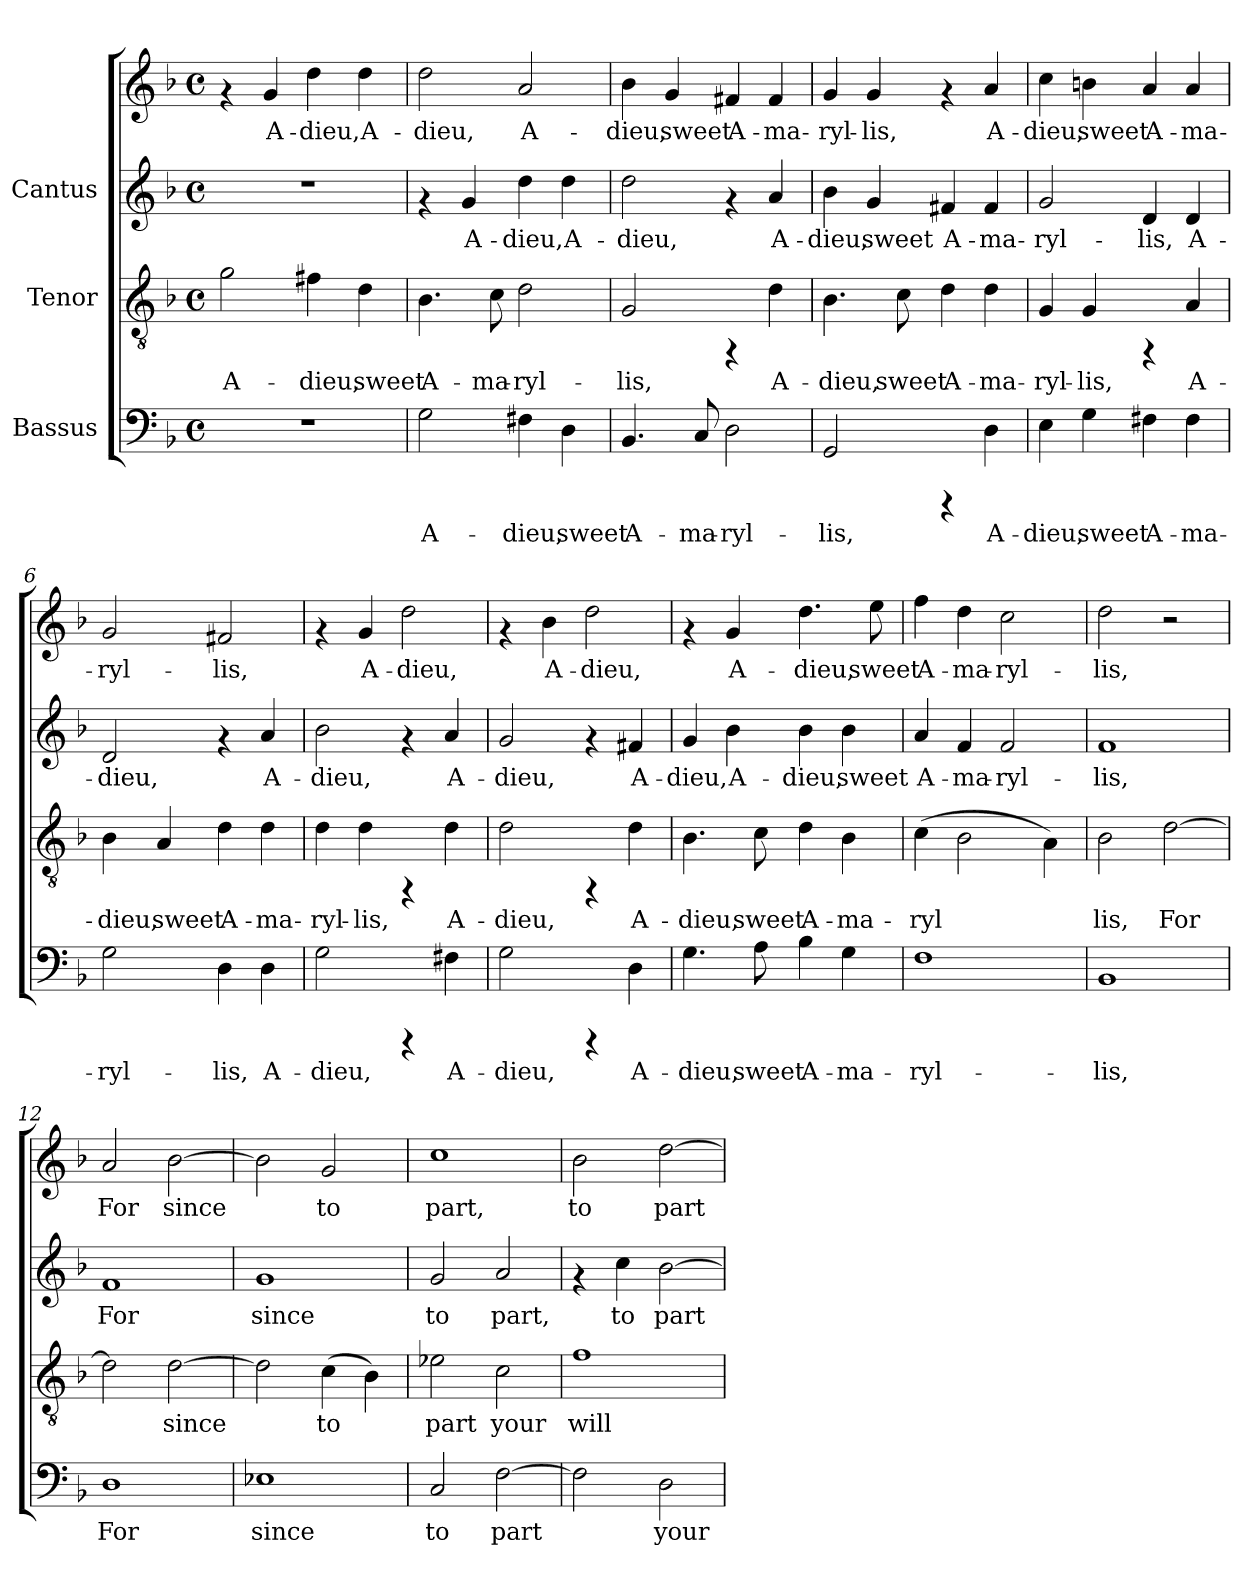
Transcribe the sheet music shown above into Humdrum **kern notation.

**kern	**text	**kern	**text	**kern	**text	**kern	**text
*part3	*part3	*part2	*part2	*part1	*part1	*part1	*part1
*staff4	*staff4	*staff3	*staff3	*staff2	*staff2	*staff1	*staff1
*I"Bassus	*	*I"Tenor	*	*I"Cantus	*	*	*
!!LO:PB:g=z
*stria5	*	*stria5	*	*stria5	*	*stria5	*
*clefF4	*	*clefGv2	*	*clefG2	*	*clefG2	*
*k[b-]	*	*k[b-]	*	*k[b-]	*	*k[b-]	*
*F:	*	*F:	*	*F:	*	*F:	*
*M4/4	*	*M4/4	*	*M4/4	*	*M4/4	*
*met(c)	*	*met(c)	*	*met(c)	*	*met(c)	*
*MM108	*	*MM108	*	*MM108	*	*MM108	*
=1	=1	=1	=1	=1	=1	=1	=1
!	!	!	!LO:LY:b:cj	!	!	!	!
1r	.	2g\	A-	1r	.	4rf	.
!	!	!	!	!	!	!	!LO:LY:b:cj
.	.	.	.	.	.	4g/	A-
!	!	!	!LO:LY:b:cj	!	!	!	!LO:LY:b:cj
.	.	4f#X\	-dieu,	.	.	4dd\	-dieu,
!	!	!	!LO:LY:b:cj	!	!	!	!LO:LY:b:cj
.	.	4d\	sweet	.	.	4dd\	A-
=2	=2	=2	=2	=2	=2	=2	=2
!	!LO:LY:b:cj	!	!LO:LY:b:cj	!	!	!	!LO:LY:b:cj
2G\	A-	4.B-\	A-	4rf	.	2dd\	-dieu,
!	!	!	!	!	!LO:LY:b:cj	!	!
.	.	.	.	4g/	-A-	.	.
!	!	!	!LO:LY:b:cj	!	!	!	!
.	.	8c\	-ma-	.	.	.	.
!	!LO:LY:b:cj	!	!LO:LY:b:cj	!	!LO:LY:b:cj	!	!LO:LY:b:cj
4F#X\	-dieu,	2d\	-ryl-	4dd\	-dieu,	2a/	A-
!	!LO:LY:b:cj	!	!	!	!LO:LY:b:cj	!	!
4D\	sweet	.	.	4dd\	A-	.	.
=3	=3	=3	=3	=3	=3	=3	=3
!	!LO:LY:b:cj	!	!LO:LY:b:cj	!	!LO:LY:b:cj	!	!LO:LY:b:cj
4.BB-/	A-	2G/	-lis,	2dd\	-dieu,	4b-\	-dieu,
!	!	!	!	!	!	!	!LO:LY:b:cj
.	.	.	.	.	.	4g/	sweet
!	!LO:LY:b:cj	!	!	!	!	!	!
8C/	-ma-	.	.	.	.	.	.
!	!LO:LY:b:cj	!	!	!	!	!	!LO:LY:b:cj
2D\	-ryl-	4rFF	.	4rf	.	4f#X/	A-
!	!	!	!LO:LY:b:cj	!	!LO:LY:b:cj	!	!LO:LY:b:cj
.	.	4d\	A-	4a/	A-	4f#/	-ma-
=4	=4	=4	=4	=4	=4	=4	=4
!	!LO:LY:b:cj	!	!LO:LY:b:cj	!	!LO:LY:b:cj	!	!LO:LY:b:cj
2GG/	-lis,	4.B-\	-dieu,	4b-\	-dieu,	4g/	-ryl-
!	!	!	!	!	!LO:LY:b:cj	!	!LO:LY:b:cj
.	.	.	.	4g/	sweet	4g/	-lis,
!	!	!	!LO:LY:b:cj	!	!	!	!
.	.	8c\	sweet	.	.	.	.
!	!	!	!LO:LY:b:cj	!	!LO:LY:b:cj	!	!
4rCCC	.	4d\	A-	4f#X/	A-	4rf	.
!	!LO:LY:b:cj	!	!LO:LY:b:cj	!	!LO:LY:b:cj	!	!LO:LY:b:cj
4D\	A-	4d\	-ma-	4f#/	-ma-	4a/	A-
!!LO:LB:g=z
=5	=5	=5	=5	=5	=5	=5	=5
!	!LO:LY:b:cj	!	!LO:LY:b:cj	!	!LO:LY:b:cj	!	!LO:LY:b:cj
4E\	-dieu,	4G/	-ryl-	2g/	-ryl-	4cc\	-dieu,
!	!LO:LY:b:cj	!	!LO:LY:b:cj	!	!	!	!LO:LY:b:cj
4G\	sweet	4G/	-lis,	.	.	4bn\	sweet
!	!LO:LY:b:cj	!	!	!	!LO:LY:b:cj	!	!LO:LY:b:cj
4F#X\	A-	4rFF	.	4d/	-lis,	4a/	A-
!	!LO:LY:b:cj	!	!LO:LY:b:cj	!	!LO:LY:b:cj	!	!LO:LY:b:cj
4F#\	-ma-	4A/	A-	4d/	A-	4a/	-ma-
=6	=6	=6	=6	=6	=6	=6	=6
!	!LO:LY:b:cj	!	!LO:LY:b:cj	!	!LO:LY:b:cj	!	!LO:LY:b:cj
2G\	-ryl-	4B-\	-dieu,	2d/	dieu,	2g/	-ryl-
!	!	!	!LO:LY:b:cj	!	!	!	!
.	.	4A/	sweet	.	.	.	.
!	!LO:LY:b:cj	!	!LO:LY:b:cj	!	!	!	!LO:LY:b:cj
4D\	-lis,	4d\	A-	4rf	.	2f#X/	-lis,
!	!LO:LY:b:cj	!	!LO:LY:b:cj	!	!LO:LY:b:cj	!	!
4D\	A-	4d\	-ma-	4a/	A-	.	.
=7	=7	=7	=7	=7	=7	=7	=7
!	!LO:LY:b:cj	!	!LO:LY:b:cj	!	!LO:LY:b:cj	!	!
2G\	-dieu,	4d\	-ryl-	2b-\	dieu,	4rf	.
!	!	!	!LO:LY:b:cj	!	!	!	!LO:LY:b:cj
.	.	4d\	-lis,	.	.	4g/	-A-
!	!	!	!	!	!	!	!LO:LY:b:cj
4rCCC	.	4rFF	.	4rf	.	2dd\	-dieu,
!	!LO:LY:b:cj	!	!LO:LY:b:cj	!	!LO:LY:b:cj	!	!
4F#X\	A-	4d\	A-	4a/	A-	.	.
=8	=8	=8	=8	=8	=8	=8	=8
!	!LO:LY:b:cj	!	!LO:LY:b:cj	!	!LO:LY:b:cj	!	!
2G\	-dieu,	2d\	-dieu,	2g/	dieu,	4rf	.
!	!	!	!	!	!	!	!LO:LY:b:cj
.	.	.	.	.	.	4b-\	-A-
!	!	!	!	!	!	!	!LO:LY:b:cj
4rCCC	.	4rFF	.	4rf	.	2dd\	-dieu,
!	!LO:LY:b:cj	!	!LO:LY:b:cj	!	!LO:LY:b:cj	!	!
4D\	A-	4d\	A-	4f#X/	A-	.	.
!!LO:LB:g=z
=9	=9	=9	=9	=9	=9	=9	=9
!	!LO:LY:b:cj	!	!LO:LY:b:cj	!	!LO:LY:b:cj	!	!
4.G\	-dieu,	4.B-\	-dieu,	4g/	dieu,	4rf	.
!	!	!	!	!	!LO:LY:b:cj	!	!LO:LY:b:cj
.	.	.	.	4b-\	A-	4g/	-A-
!	!LO:LY:b:cj	!	!LO:LY:b:cj	!	!	!	!
8A\	sweet	8c\	sweet	.	.	.	.
!	!LO:LY:b:cj	!	!LO:LY:b:cj	!	!LO:LY:b:cj	!	!LO:LY:b:cj
4B-\	A-	4d\	A-	4b-\	-dieu,	4.dd\	-dieu,
!	!LO:LY:b:cj	!	!LO:LY:b:cj	!	!LO:LY:b:cj	!	!
4G\	-ma-	4B-\	-ma-	4b-\	sweet	.	.
!	!	!	!	!	!	!	!LO:LY:b:cj
.	.	.	.	.	.	8ee\	sweet
=10	=10	=10	=10	=10	=10	=10	=10
!	!LO:LY:b:cj	!	!LO:LY:b:cj	!	!LO:LY:b:cj	!	!LO:LY:b:cj
1F	-ryl-	(>4c\	-ryl-	4a/	-A-	4ff\	A-
!	!	!	!LO:LY:b:cj	!	!LO:LY:b:cj	!	!LO:LY:b:cj
.	.	2B-\	--	4f/	-ma-	4dd\	-ma-
!	!	!	!	!	!LO:LY:b:cj	!	!LO:LY:b:cj
.	.	.	.	2f/	-ryl-	2cc\	-ryl-
!	!	!	!LO:LY:b:cj	!	!	!	!
.	.	4A\)	--	.	.	.	.
=11	=11	=11	=11	=11	=11	=11	=11
!	!LO:LY:b:cj	!	!LO:LY:b:cj	!	!LO:LY:b:cj	!	!LO:LY:b:cj
1BB-	-lis,	2B-\	-lis,	1f	lis,	2dd\	-lis,
!	!	!	!LO:LY:b:cj	!	!	!	!
.	.	[>2d\	For	.	.	2r	.
=12	=12	=12	=12	=12	=12	=12	=12
!	!LO:LY:b:cj	!	!LO:LY:b:cj	!	!LO:LY:b:cj	!	!LO:LY:b:cj
1D	For	2d\]	.	1f	For	2a/	For
!	!	!	!LO:LY:b:cj	!	!	!	!LO:LY:b:cj
.	.	[>2d\	since	.	.	[>2b-\	since
=13	=13	=13	=13	=13	=13	=13	=13
!	!LO:LY:b:cj	!	!LO:LY:b:cj	!	!LO:LY:b:cj	!	!LO:LY:b:cj
1E-X	since	2d\]	.	1g	since	2b-\]	.
!	!	!	!LO:LY:b:cj	!	!	!	!LO:LY:b:cj
.	.	(>4c\	to	.	.	2g/	to
!	!	!	!LO:LY:b:cj	!	!	!	!
.	.	4B-\)	.	.	.	.	.
=14	=14	=14	=14	=14	=14	=14	=14
!	!LO:LY:b:cj	!	!LO:LY:b:cj	!	!LO:LY:b:cj	!	!LO:LY:b:cj
2C/	to	2e-X\	part	2g/	to	1cc	part,
!	!LO:LY:b:cj	!	!LO:LY:b:cj	!	!LO:LY:b:cj	!	!
[>2F\	part	2c\	your	2a/	part,	.	.
!!LO:PB:g=z
=15	=15	=15	=15	=15	=15	=15	=15
!	!LO:LY:b:cj	!	!LO:LY:b:cj	!	!	!	!LO:LY:b:cj
2F\]	.	1f	will	4rf	.	2b-\	to
!	!	!	!	!	!LO:LY:b:cj	!	!
.	.	.	.	4cc\	to	.	.
!	!LO:LY:b:cj	!	!	!	!LO:LY:b:cj	!	!LO:LY:b:cj
2D\	your	.	.	[>2b-\	part	[>2dd\	part
=	=	=	=	=	=	=	=
*-	*-	*-	*-	*-	*-	*-	*-
